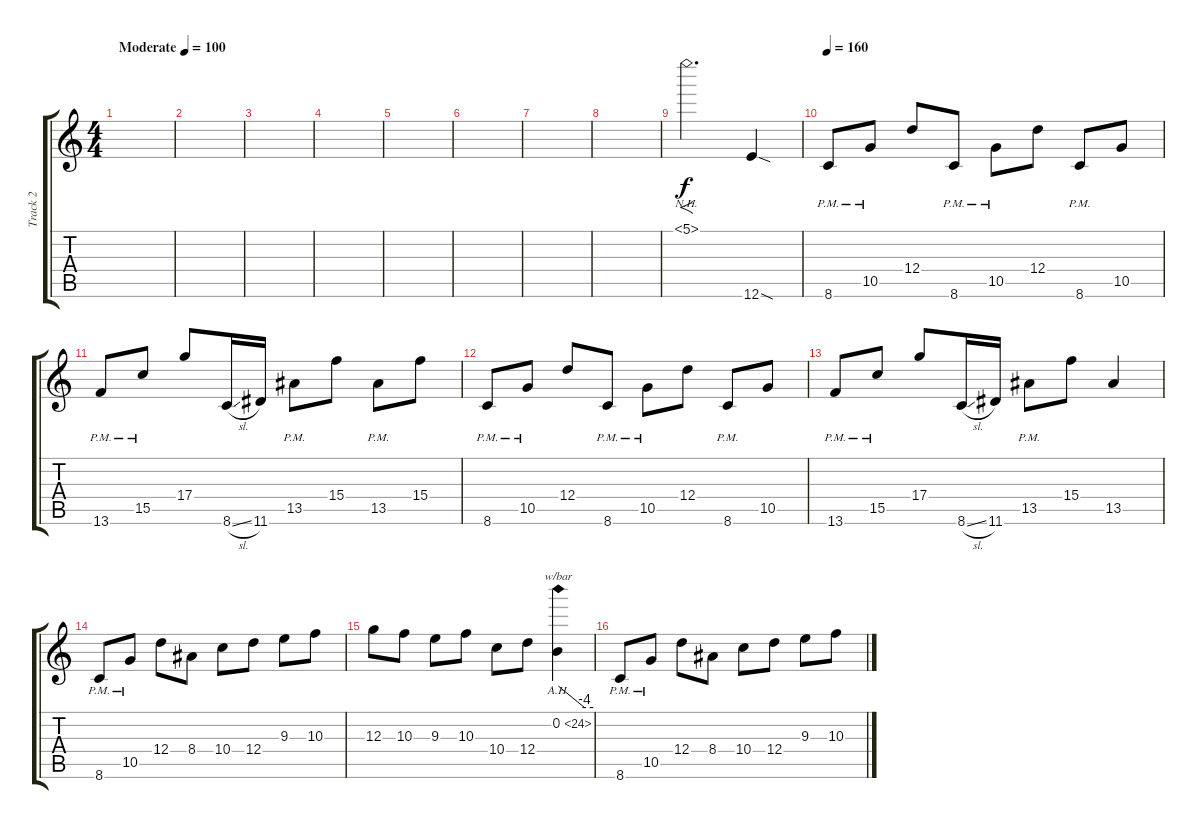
\track ("Track 2" "Track 2") {instrument distortionguitar}
\staff {score tabs}
\tuning (E4 B3 G3 D3 A2 E2) {hide}
\ts (4 4)
\tempo (100 "Moderate")
\clef g2
\ks c
|
|
|
|
|
|
|
|
5.1{nh}.2{f d} 12.6{sod}.4 |
\tempo 160
8.6{pm}.8 10.5{pm}.8 12.4.8 8.6{pm}.8 10.5{pm}.8 12.4.8 8.6{pm}.8 10.5.8 |
13.6{pm}.8 15.5{pm}.8 17.4.8 8.6{sl}.16 11.6.16 13.5{pm}.8 15.4.8 13.5{pm}.8 15.4.8 |
8.6{pm}.8 10.5{pm}.8 12.4.8 8.6{pm}.8 10.5{pm}.8 12.4.8 8.6{pm}.8 10.5.8 |
13.6{pm}.8 15.5{pm}.8 17.4.8 8.6{sl}.16 11.6.16 13.5{pm}.8 15.4.8 13.5.4 |
8.6{pm}.8 10.5{pm}.8 12.4.8 8.4.8 10.4.8 12.4.8 9.3.8 10.3.8 |
12.3.8 10.3.8 9.3.8 10.3.8 10.4.8 12.4.8 0.2{ah 24}.4{tbe (custom default 0 0 45 -16 60 -16)} |
8.6{pm}.8 10.5{pm}.8 12.4.8 8.4.8 10.4.8 12.4.8 9.3.8 10.3.8
